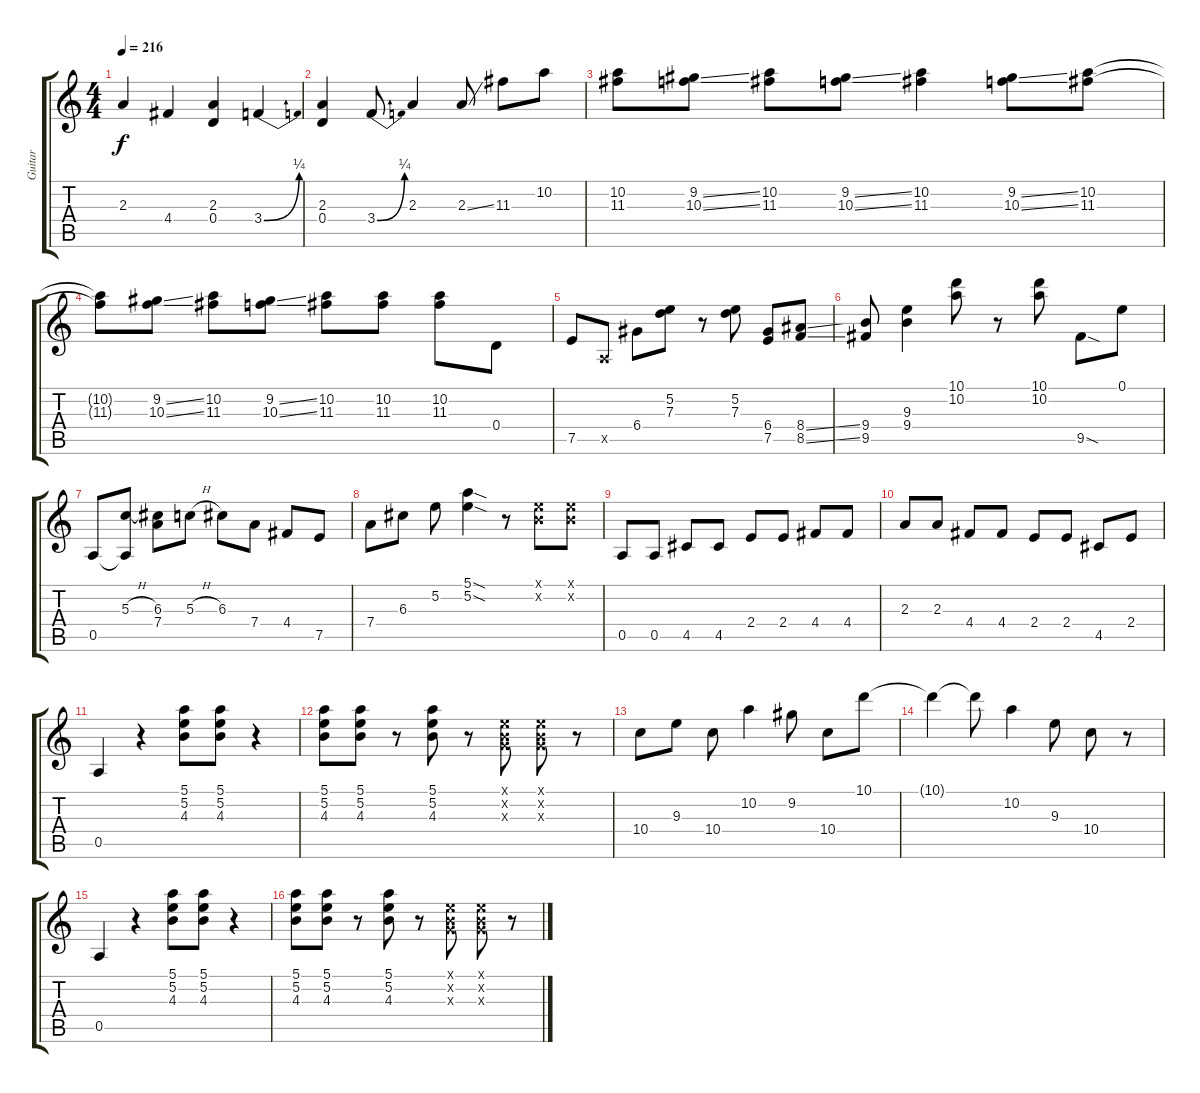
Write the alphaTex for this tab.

\track ("Guitar" "Guitar") {instrument electricguitarjazz}
\staff {score tabs}
\tuning (E4 B3 G3 D3 A2 E2) {hide}
\ts (4 4)
\tempo 216
\clef g2
\ks c
2.3{t}.4{dy f} 4.4.4 (2.3 0.4).4 3.4{be (bend 0 0 60 1)}.4 |
(2.3 0.4).4 3.4{be (bend 0 0 60 1)}.8 2.3.4 2.3{ss}.8 11.3.8 10.2.8 |
(10.2 11.3).8 (9.2{ss} 10.3{ss}).8 (10.2 11.3).8 (9.2{ss} 10.3{ss}).8 (10.2 11.3).4 (9.2{ss} 10.3{ss}).8 (10.2 11.3).8 |
(10.2{t} 11.3{t}).8 (9.2{ss} 10.3{ss}).8 (10.2 11.3).8 (9.2{ss} 10.3{ss}).8 (10.2 11.3).8 (10.2 11.3).8 (10.2 11.3).8 0.4.8 |
7.5.8 0.5{x}.8 6.4.8 (5.2 7.3).8 r.8 (5.2 7.3).8 (6.4 7.5).8 (8.4{ss} 8.5{ss}).8 |
(9.4 9.5).8 (9.3 9.4).4 (10.1 10.2).8 r.8 (10.1 10.2).8 9.5{sod}.8 0.1.8 |
0.5.8 (5.3{h} 0.5{t}).8 (6.3 7.4).8 5.3{h}.8 6.3.8 7.4.8 4.4.8 7.5.8 |
7.4.8 6.3.8 5.2.8 (5.1{sod} 5.2{sod}).4 r.8 (0.1{x} 0.2{x}).8 (0.1{x} 0.2{x}).8 |
0.5.8 0.5.8 4.5.8 4.5.8 2.4.8 2.4.8 4.4.8 4.4.8 |
2.3.8 2.3.8 4.4.8 4.4.8 2.4.8 2.4.8 4.5.8 2.4.8 |
0.5.4 r.4 (5.1 5.2 4.3).8 (5.1 5.2 4.3).8 r.4 |
(5.1 5.2 4.3).8 (5.1 5.2 4.3).8 r.8 (5.1 5.2 4.3).8 r.8 (0.1{x} 0.2{x} 0.3{x}).8 (0.1{x} 0.2{x} 0.3{x}).8 r.8 |
10.4.8 9.3.8 10.4.8 10.2.4 9.2.8 10.4.8 10.1.8 |
10.1{t}.4 10.1{t}.8 10.2.4 9.3.8 10.4.8 r.8 |
0.5.4 r.4 (5.1 5.2 4.3).8 (5.1 5.2 4.3).8 r.4 |
(5.1 5.2 4.3).8 (5.1 5.2 4.3).8 r.8 (5.1 5.2 4.3).8 r.8 (0.1{x} 0.2{x} 0.3{x}).8 (0.1{x} 0.2{x} 0.3{x}).8 r.8
